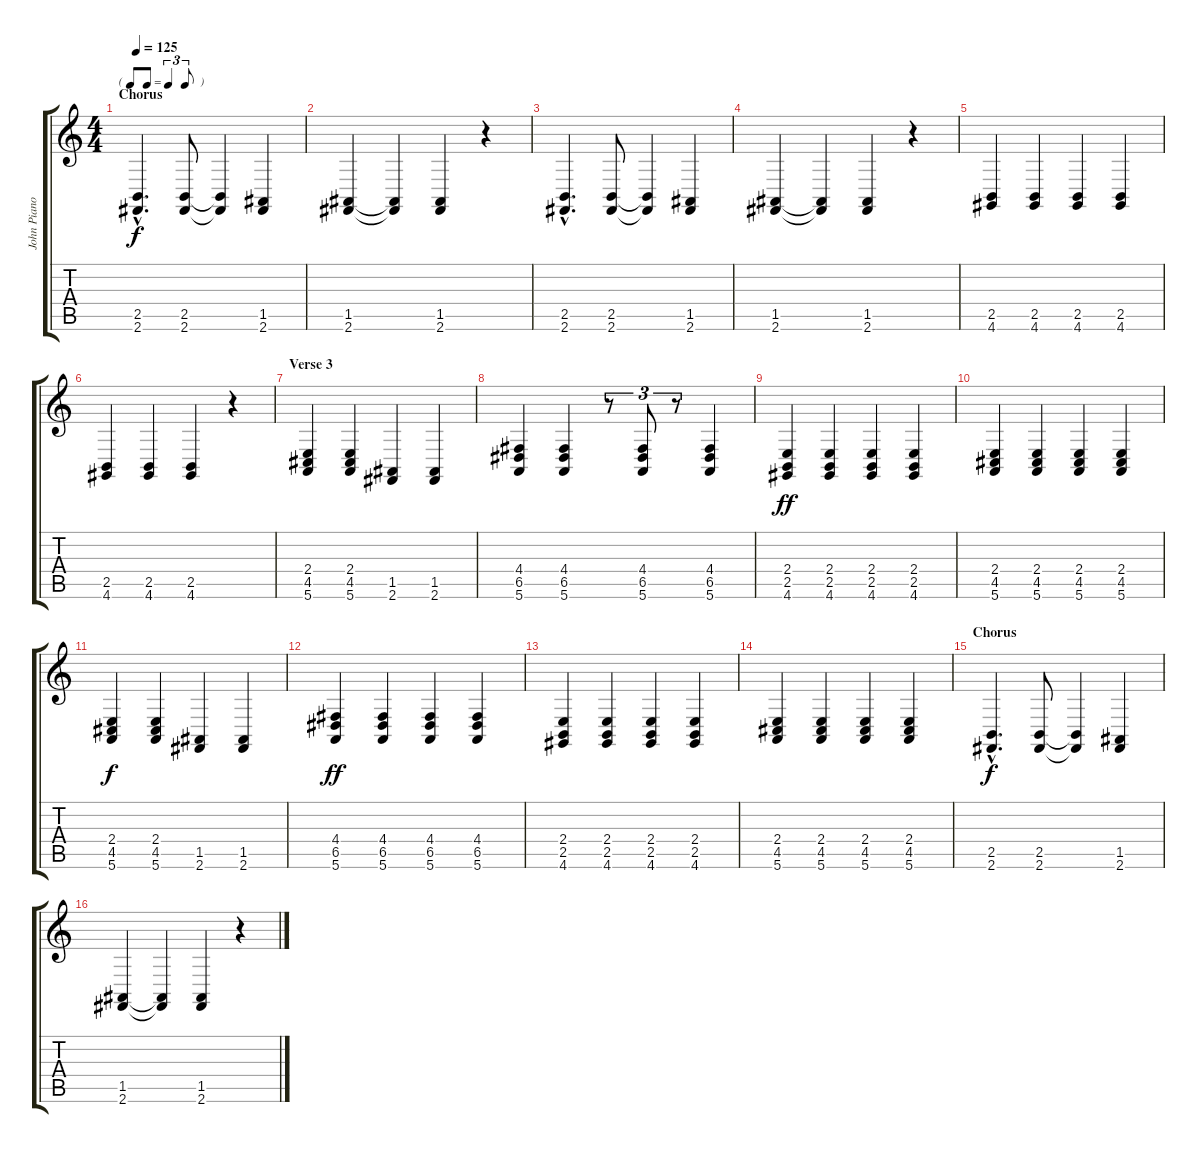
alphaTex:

\track ("John Piano" "John Piano") {instrument honkytonkpiano}
\staff {score tabs}
\tuning (E4 B3 G3 D3 A2 E2) {hide}
\ts (4 4)
\tf triplet8th
\section ("" "Chorus")
\tempo 125
\clef g2
\ks c
(2.5{hac} 2.6{hac}).4{d dy f volume 11} (2.5 2.6).8 (2.5{t} 2.6{t}).4 (1.5 2.6).4 |
(1.5 2.6).4 (1.5{t} 2.6{t}).4 (1.5 2.6).4 r.4 |
(2.5{hac} 2.6{hac}).4{d} (2.5 2.6).8 (2.5{t} 2.6{t}).4 (1.5 2.6).4 |
(1.5 2.6).4 (1.5{t} 2.6{t}).4 (1.5 2.6).4 r.4 |
(2.5 4.6).4 (2.5 4.6).4 (2.5 4.6).4 (2.5 4.6).4 |
(2.5 4.6).4 (2.5 4.6).4 (2.5 4.6).4 r.4 |
\section ("" "Verse 3")
(2.4 4.5 5.6).4 (2.4 4.5 5.6).4 (1.5 2.6).4 (1.5 2.6).4 |
(4.4 6.5 5.6).4 (4.4 6.5 5.6).4 r.8{tu (3 2)} (4.4 6.5 5.6).8{tu (3 2)} r.8{tu (3 2)} (4.4 6.5 5.6).4 |
(2.4 2.5 4.6).4{dy ff} (2.4 2.5 4.6).4 (2.4 2.5 4.6).4 (2.4 2.5 4.6).4 |
(2.4 4.5 5.6).4 (2.4 4.5 5.6).4 (2.4 4.5 5.6).4 (2.4 4.5 5.6).4 |
(2.4 4.5 5.6).4{dy f} (2.4 4.5 5.6).4 (1.5 2.6).4 (1.5 2.6).4 |
(4.4 6.5 5.6).4{dy ff} (4.4 6.5 5.6).4 (4.4 6.5 5.6).4 (4.4 6.5 5.6).4 |
(2.4 2.5 4.6).4 (2.4 2.5 4.6).4 (2.4 2.5 4.6).4 (2.4 2.5 4.6).4 |
(2.4 4.5 5.6).4 (2.4 4.5 5.6).4 (2.4 4.5 5.6).4 (2.4 4.5 5.6).4 |
\section ("" "Chorus")
(2.5{hac} 2.6{hac}).4{d dy f} (2.5 2.6).8 (2.5{t} 2.6{t}).4 (1.5 2.6).4 |
(1.5 2.6).4 (1.5{t} 2.6{t}).4 (1.5 2.6).4 r.4
